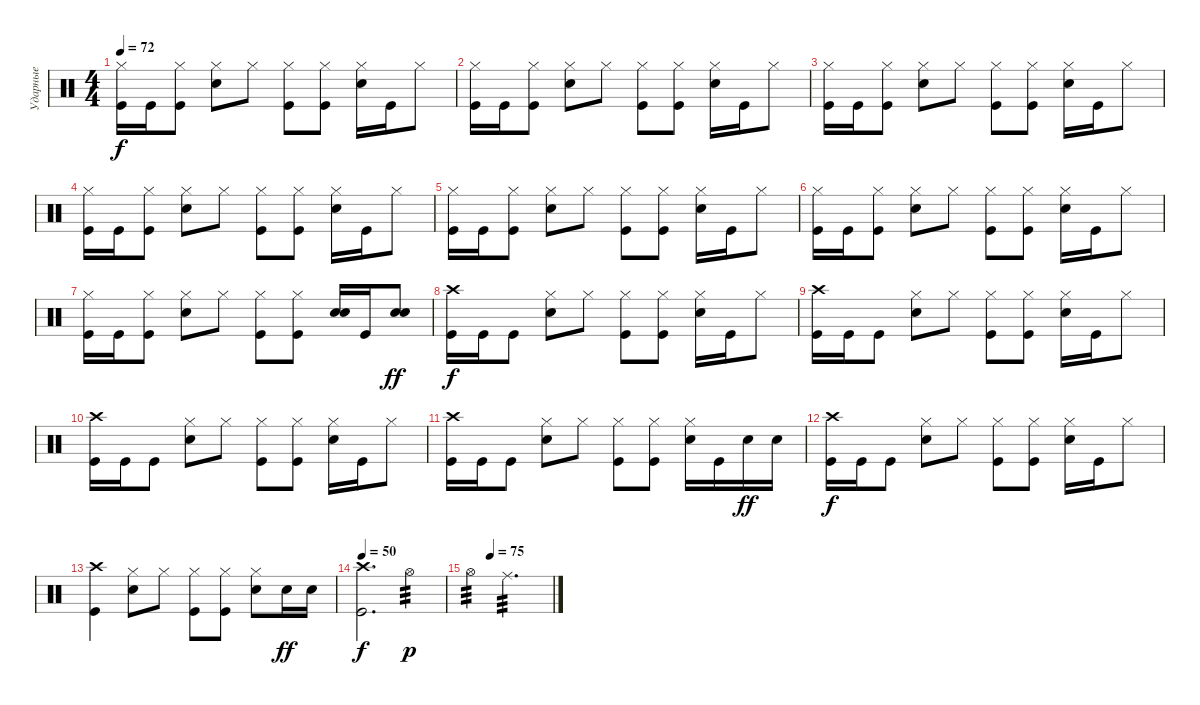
\track ("Ударные" "Ударные") {instrument percussion}
\staff {score}
\articulation defaults
\ts (4 4)
\tempo 72
\clef neutral
\ks c
("Kick (hit)" "Hi-Hat (closed)").16{dy f} "Kick (hit)".16 ("Kick (hit)" "Hi-Hat (closed)").8 ("Snare (hit) 2" "Hi-Hat (closed)").8 "Hi-Hat (closed)".8 ("Hi-Hat (closed)" "Kick (hit)").8 ("Hi-Hat (closed)" "Kick (hit)").8 ("Hi-Hat (closed)" "Snare (hit) 2").16 "Kick (hit)".16 "Hi-Hat (closed)".8 |
("Kick (hit)" "Hi-Hat (closed)").16 "Kick (hit)".16 ("Kick (hit)" "Hi-Hat (closed)").8 ("Snare (hit) 2" "Hi-Hat (closed)").8 "Hi-Hat (closed)".8 ("Hi-Hat (closed)" "Kick (hit)").8 ("Hi-Hat (closed)" "Kick (hit)").8 ("Hi-Hat (closed)" "Snare (hit) 2").16 "Kick (hit)".16 "Hi-Hat (closed)".8 |
("Kick (hit)" "Hi-Hat (closed)").16 "Kick (hit)".16 ("Kick (hit)" "Hi-Hat (closed)").8 ("Snare (hit) 2" "Hi-Hat (closed)").8 "Hi-Hat (closed)".8 ("Hi-Hat (closed)" "Kick (hit)").8 ("Hi-Hat (closed)" "Kick (hit)").8 ("Hi-Hat (closed)" "Snare (hit) 2").16 "Kick (hit)".16 "Hi-Hat (closed)".8 |
("Kick (hit)" "Hi-Hat (closed)").16 "Kick (hit)".16 ("Kick (hit)" "Hi-Hat (closed)").8 ("Snare (hit) 2" "Hi-Hat (closed)").8 "Hi-Hat (closed)".8 ("Hi-Hat (closed)" "Kick (hit)").8 ("Hi-Hat (closed)" "Kick (hit)").8 ("Hi-Hat (closed)" "Snare (hit) 2").16 "Kick (hit)".16 "Hi-Hat (closed)".8 |
("Kick (hit)" "Hi-Hat (closed)").16 "Kick (hit)".16 ("Kick (hit)" "Hi-Hat (closed)").8 ("Snare (hit) 2" "Hi-Hat (closed)").8 "Hi-Hat (closed)".8 ("Hi-Hat (closed)" "Kick (hit)").8 ("Hi-Hat (closed)" "Kick (hit)").8 ("Hi-Hat (closed)" "Snare (hit) 2").16 "Kick (hit)".16 "Hi-Hat (closed)".8 |
("Kick (hit)" "Hi-Hat (closed)").16 "Kick (hit)".16 ("Kick (hit)" "Hi-Hat (closed)").8 ("Snare (hit) 2" "Hi-Hat (closed)").8 "Hi-Hat (closed)".8 ("Hi-Hat (closed)" "Kick (hit)").8 ("Hi-Hat (closed)" "Kick (hit)").8 ("Hi-Hat (closed)" "Snare (hit) 2").16 "Kick (hit)".16 "Hi-Hat (closed)".8 |
("Kick (hit)" "Hi-Hat (closed)").16 "Kick (hit)".16 ("Kick (hit)" "Hi-Hat (closed)").8 ("Snare (hit) 2" "Hi-Hat (closed)").8 "Hi-Hat (closed)".8 ("Hi-Hat (closed)" "Kick (hit)").8 ("Hi-Hat (closed)" "Kick (hit)").8 ("Snare (hit) 2" "Snare (hit) 2").16{bd 240} "Kick (hit)".16 ("Snare (hit) 2" "Snare (hit) 2").8{bd 240 dy ff} |
("Kick (hit)" "Crash high (hit)").16{dy f} "Kick (hit)".16 "Kick (hit)".8 ("Snare (hit) 2" "Hi-Hat (closed)").8 "Hi-Hat (closed)".8 ("Hi-Hat (closed)" "Kick (hit)").8 ("Hi-Hat (closed)" "Kick (hit)").8 ("Hi-Hat (closed)" "Snare (hit) 2").16 "Kick (hit)".16 "Hi-Hat (closed)".8 |
("Kick (hit)" "Crash high (hit)").16 "Kick (hit)".16 "Kick (hit)".8 ("Snare (hit) 2" "Hi-Hat (closed)").8 "Hi-Hat (closed)".8 ("Hi-Hat (closed)" "Kick (hit)").8 ("Hi-Hat (closed)" "Kick (hit)").8 ("Hi-Hat (closed)" "Snare (hit) 2").16 "Kick (hit)".16 "Hi-Hat (closed)".8 |
("Kick (hit)" "Crash high (hit)").16 "Kick (hit)".16 "Kick (hit)".8 ("Snare (hit) 2" "Hi-Hat (closed)").8 "Hi-Hat (closed)".8 ("Hi-Hat (closed)" "Kick (hit)").8 ("Hi-Hat (closed)" "Kick (hit)").8 ("Hi-Hat (closed)" "Snare (hit) 2").16 "Kick (hit)".16 "Hi-Hat (closed)".8 |
("Kick (hit)" "Crash high (hit)").16 "Kick (hit)".16 "Kick (hit)".8 ("Snare (hit) 2" "Hi-Hat (closed)").8 "Hi-Hat (closed)".8 ("Hi-Hat (closed)" "Kick (hit)").8 ("Hi-Hat (closed)" "Kick (hit)").8 ("Hi-Hat (closed)" "Snare (hit) 2").16 "Kick (hit)".16 "Snare (hit) 2".16{dy ff} "Snare (hit) 2".16 |
("Kick (hit)" "Crash high (hit)").16{dy f} "Kick (hit)".16 "Kick (hit)".8 ("Snare (hit) 2" "Hi-Hat (closed)").8 "Hi-Hat (closed)".8 ("Hi-Hat (closed)" "Kick (hit)").8 ("Hi-Hat (closed)" "Kick (hit)").8 ("Hi-Hat (closed)" "Snare (hit) 2").16 "Kick (hit)".16 "Hi-Hat (closed)".8 |
("Kick (hit)" "Crash high (hit)").4 ("Snare (hit) 2" "Hi-Hat (closed)").8 "Hi-Hat (closed)".8 ("Hi-Hat (closed)" "Kick (hit)").8 ("Hi-Hat (closed)" "Kick (hit)").8 ("Hi-Hat (closed)" "Snare (hit) 2").8 "Snare (hit) 2".16{dy ff} "Snare (hit) 2".16 |
\tempo 50
("Kick (hit)" "Crash high (hit)").2{d dy f} "Hi-Hat (open)".4{tp 3 dy p} |
\tempo (75 0.25)
"Hi-Hat (open)".4{tp 3} "Ride (middle)".2{d tp 3}
